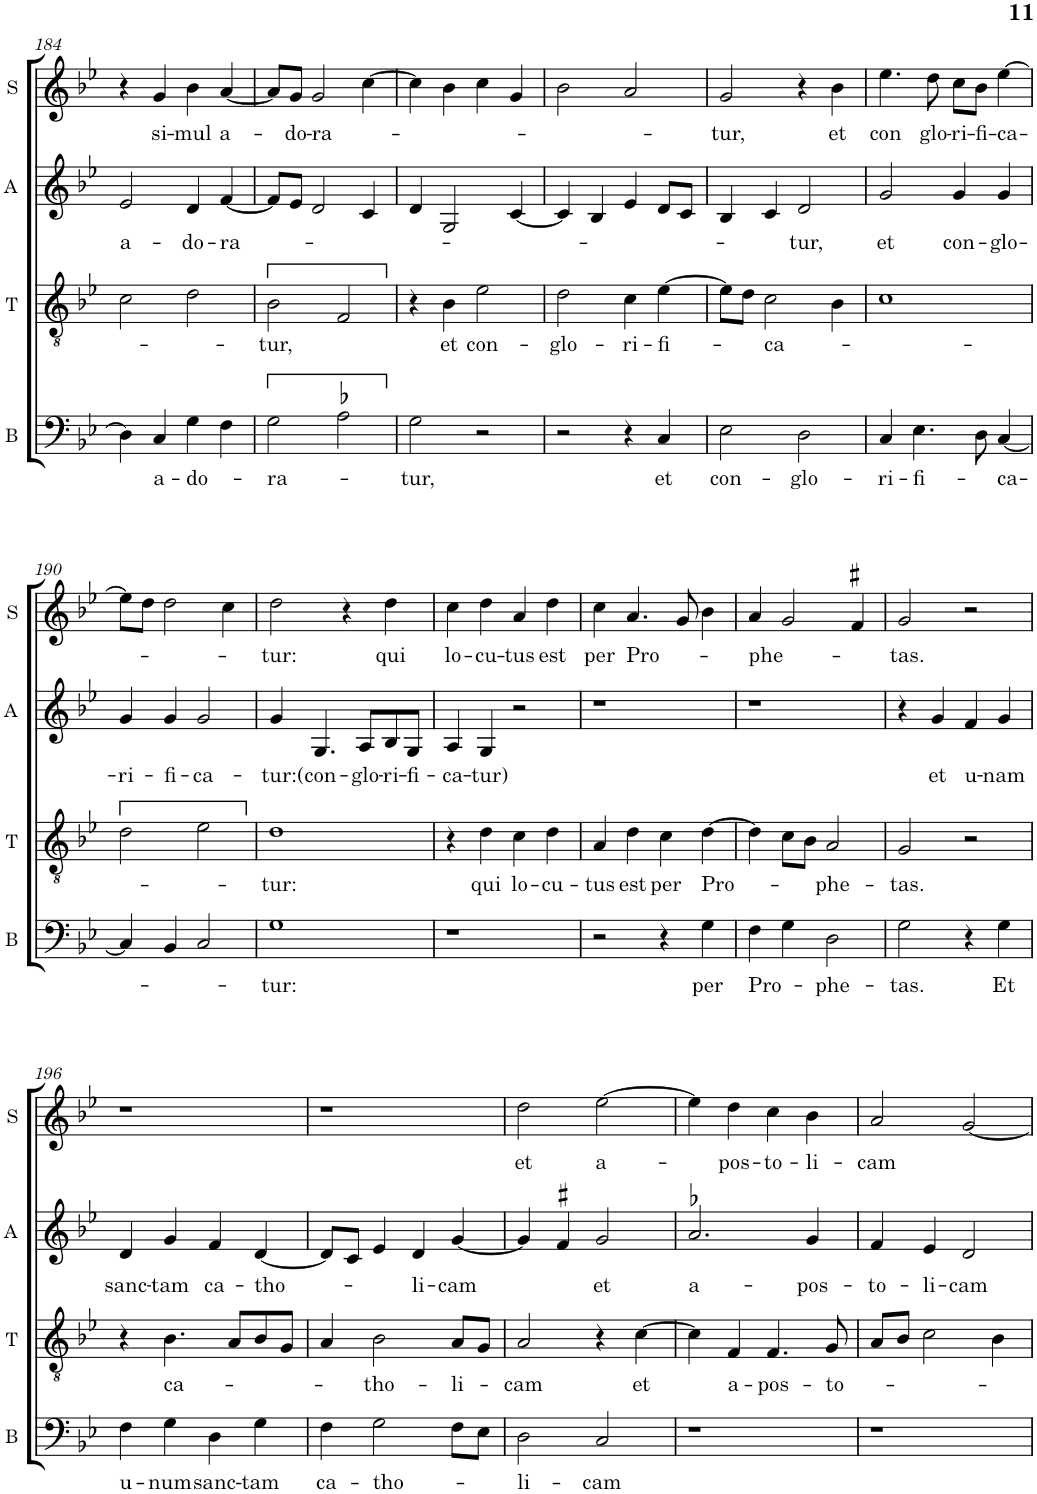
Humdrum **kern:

**kern	**text	**kern	**text	**kern	**text	**kern	**text
*part4	*part4	*part3	*part3	*part2	*part2	*part1	*part1
*staff4	*staff4	*staff3	*staff3	*staff2	*staff2	*staff1	*staff1
*I"B	*	*I"T	*	*I"A	*	*I"S	*
*I'B	*	*I'T	*	*I'A	*	*I'S	*
!!LO:PB:g=z
*clefF4	*	*clefGv2	*	*clefG2	*	*clefG2	*
*	*	*	*	*	*	*Trd4c7	*
*k[b-e-]	*	*k[b-e-]	*	*k[b-e-]	*	*k[b-e-]	*
*B-:	*	*B-:	*	*B-:	*	*B-:	*
*M2/2	*	*M2/2	*	*M2/2	*	*M2/2	*
*met(c|)	*	*met(c|)	*	*met(c|)	*	*met(c|)	*
=184	=184	=184	=184	=184	=184	=184	=184
!	!	!	!	!	!LO:LY:b	!	!
4D\]	.	2c\	.	2e-/	a-	4r	.
!	!LO:LY:b	!	!	!	!	!	!LO:LY:b
4C/	a-	.	.	.	.	4g/	si-
!	!LO:LY:b	!	!	!	!LO:LY:b	!	!LO:LY:b
4G\	-do-	2d\	.	4d/	-do-	4b-\	-mul
!	!	!	!	!	!LO:LY:b	!	!LO:LY:b
4F\	.	.	.	[4f/	-ra-	[4a/	a-
=185	=185	=185	=185	=185	=185	=185	=185
!	!LO:LY:b	!	!LO:LY:b	!	!	!	!
2G\	-ra-	2B-\	-tur,	8f/L]	.	8a/L]	.
!	!	!	!	!	!	!	!LO:LY:b
.	.	.	.	8e-/J	.	8g/J	-do-
!	!	!	!	!	!	!	!LO:LY:b
.	.	.	.	2d/	.	2g/	-ra-
2A-X\	.	2F/	.	.	.	.	.
.	.	.	.	4c/	.	[4cc\	.
=186	=186	=186	=186	=186	=186	=186	=186
!	!LO:LY:b	!	!	!	!	!	!
2G\	-tur,	4r	.	4d/	.	4cc\]	.
!	!	!	!LO:LY:b	!	!	!	!
.	.	4B-\	et	2G/	.	4b-\	.
!	!	!	!LO:LY:b	!	!	!	!
2r	.	2e-\	con-	.	.	4cc\	.
.	.	.	.	[4c/	.	4g/	.
=187	=187	=187	=187	=187	=187	=187	=187
!	!	!	!LO:LY:b	!	!	!	!
2r	.	2d\	-glo-	4c/]	.	2b-\	.
.	.	.	.	4B-/	.	.	.
!	!	!	!LO:LY:b	!	!	!	!
4r	.	4c\	-ri-	4e-/	.	2a/	.
!	!LO:LY:b	!	!LO:LY:b	!	!	!	!
4C/	et	[4e-\	-fi-	8d/L	.	.	.
.	.	.	.	8c/J	.	.	.
=188	=188	=188	=188	=188	=188	=188	=188
!	!LO:LY:b	!	!	!	!	!	!LO:LY:b
2E-\	con-	8e-\L]	.	4B-/	.	2g/	-tur,
.	.	8d\J	.	.	.	.	.
!	!	!	!LO:LY:b	!	!	!	!
.	.	2c\	-ca-	4c/	.	.	.
!	!LO:LY:b	!	!	!	!LO:LY:b	!	!
2D\	-glo-	.	.	2d/	-tur,	4r	.
!	!	!	!	!	!	!	!LO:LY:b
.	.	4B-\	.	.	.	4b-\	et
=189	=189	=189	=189	=189	=189	=189	=189
!	!LO:LY:b	!	!	!	!LO:LY:b	!	!LO:LY:b
4C/	-ri-	1c	.	2g/	et	4.ee-\	con
!	!LO:LY:b	!	!	!	!	!	!
4.E-\	-fi-	.	.	.	.	.	.
!	!	!	!	!	!	!	!LO:LY:b
.	.	.	.	.	.	8dd\	glo-
!	!	!	!	!	!LO:LY:b	!	!LO:LY:b
.	.	.	.	4g/	con-	8cc\L	-ri-
!	!	!	!	!	!	!	!LO:LY:b
8D\	.	.	.	.	.	8b-\J	-fi-
!	!LO:LY:b	!	!	!	!LO:LY:b	!	!LO:LY:b
[4C/	-ca-	.	.	4g/	-glo-	[4ee-\	-ca-
!!LO:LB:g=z
=190	=190	=190	=190	=190	=190	=190	=190
!	!	!	!	!	!LO:LY:b	!	!
4C/]	.	2d\	.	4g/	-ri-	8ee-\L]	.
.	.	.	.	.	.	8dd\J	.
!	!	!	!	!	!LO:LY:b	!	!
4BB-/	.	.	.	4g/	-fi-	2dd\	.
!	!	!	!	!	!LO:LY:b	!	!
2C/	.	2e-\	.	2g/	-ca-	.	.
.	.	.	.	.	.	4cc\	.
=191	=191	=191	=191	=191	=191	=191	=191
!	!LO:LY:b	!	!LO:LY:b	!	!LO:LY:b	!	!LO:LY:b
1G	-tur:	1d	-tur:	4g/	-tur:	2dd\	-tur:
!	!	!	!	!	!LO:LY:b	!	!
.	.	.	.	4.G/	(con-	.	.
.	.	.	.	.	.	4r	.
!	!	!	!	!	!LO:LY:b	!	!
.	.	.	.	8A/L	-glo-	.	.
!	!	!	!	!	!LO:LY:b	!	!LO:LY:b
.	.	.	.	8B-/	-ri-	4dd\	qui
!	!	!	!	!	!LO:LY:b	!	!
.	.	.	.	8G/J	-fi-	.	.
=192	=192	=192	=192	=192	=192	=192	=192
!	!	!	!	!	!LO:LY:b	!	!LO:LY:b
1r	.	4r	.	4A/	-ca-	4cc\	lo-
!	!	!	!LO:LY:b	!	!LO:LY:b	!	!LO:LY:b
.	.	4d\	qui	4G/	-tur)	4dd\	-cu-
!	!	!	!LO:LY:b	!	!	!	!LO:LY:b
.	.	4c\	lo-	2r	.	4a/	-tus
!	!	!	!LO:LY:b	!	!	!	!LO:LY:b
.	.	4d\	-cu-	.	.	4dd\	est
=193	=193	=193	=193	=193	=193	=193	=193
!	!	!	!LO:LY:b	!	!	!	!LO:LY:b
2r	.	4A/	-tus	1r	.	4cc\	per
!	!	!	!LO:LY:b	!	!	!	!LO:LY:b
.	.	4d\	est	.	.	4.a/	Pro-
!	!	!	!LO:LY:b	!	!	!	!
4r	.	4c\	per	.	.	.	.
.	.	.	.	.	.	8g/	.
!	!LO:LY:b	!	!LO:LY:b	!	!	!	!
4G\	per	[4d\	Pro-	.	.	4b-\	.
=194	=194	=194	=194	=194	=194	=194	=194
!	!LO:LY:b	!	!	!	!	!	!LO:LY:b
4F\	Pro-	4d\]	.	1r	.	4a/	-phe-
4G\	.	8c\L	.	.	.	2g/	.
.	.	8B-\J	.	.	.	.	.
!	!LO:LY:b	!	!LO:LY:b	!	!	!	!
2D\	-phe-	2A/	-phe-	.	.	.	.
.	.	.	.	.	.	4f#X/	.
=195	=195	=195	=195	=195	=195	=195	=195
!	!LO:LY:b	!	!LO:LY:b	!	!	!	!LO:LY:b
2G\	-tas.	2G/	-tas.	4r	.	2g/	-tas.
!	!	!	!	!	!LO:LY:b	!	!
.	.	.	.	4g/	et	.	.
!	!	!	!	!	!LO:LY:b	!	!
4r	.	2r	.	4f/	u-	2r	.
!	!LO:LY:b	!	!	!	!LO:LY:b	!	!
4G\	Et	.	.	4g/	-nam	.	.
!!LO:LB:g=z
=196	=196	=196	=196	=196	=196	=196	=196
!	!LO:LY:b	!	!	!	!LO:LY:b	!	!
4F\	u-	4r	.	4d/	sanc-	1r	.
!	!LO:LY:b	!	!LO:LY:b	!	!LO:LY:b	!	!
4G\	-num	4.B-\	ca-	4g/	-tam	.	.
!	!LO:LY:b	!	!	!	!LO:LY:b	!	!
4D\	sanc-	.	.	4f/	ca-	.	.
.	.	8A/L	.	.	.	.	.
!	!LO:LY:b	!	!	!	!LO:LY:b	!	!
4G\	-tam	8B-/	.	[4d/	-tho-	.	.
.	.	8G/J	.	.	.	.	.
=197	=197	=197	=197	=197	=197	=197	=197
!	!LO:LY:b	!	!	!	!	!	!
4F\	ca-	4A/	.	8d/L]	.	1r	.
.	.	.	.	8c/J	.	.	.
!	!LO:LY:b	!	!LO:LY:b	!	!	!	!
2G\	-tho-	2B-\	-tho-	4e-/	.	.	.
!	!	!	!	!	!LO:LY:b	!	!
.	.	.	.	4d/	-li-	.	.
!	!	!	!LO:LY:b	!	!LO:LY:b	!	!
8F\L	.	8A/L	-li-	[4g/	-cam	.	.
8E-\J	.	8G/J	.	.	.	.	.
=198	=198	=198	=198	=198	=198	=198	=198
!	!LO:LY:b	!	!LO:LY:b	!	!	!	!LO:LY:b
2D\	-li-	2A/	-cam	4g/]	.	2dd\	et
.	.	.	.	4f#X/	.	.	.
!	!LO:LY:b	!	!	!	!LO:LY:b	!	!LO:LY:b
2C/	-cam	4r	.	2g/	et	[2ee-\	a-
!	!	!	!LO:LY:b	!	!	!	!
.	.	[4c\	et	.	.	.	.
=199	=199	=199	=199	=199	=199	=199	=199
!	!	!	!	!	!LO:LY:b	!	!
1r	.	4c\]	.	2.a-X/	a-	4ee-\]	.
!	!	!	!LO:LY:b	!	!	!	!LO:LY:b
.	.	4F/	a-	.	.	4dd\	-pos-
!	!	!	!LO:LY:b	!	!	!	!LO:LY:b
.	.	4.F/	-pos-	.	.	4cc\	-to-
!	!	!	!	!	!LO:LY:b	!	!LO:LY:b
.	.	.	.	4g/	-pos-	4b-\	-li-
!	!	!	!LO:LY:b	!	!	!	!
.	.	8G/	-to-	.	.	.	.
=200	=200	=200	=200	=200	=200	=200	=200
!	!	!	!	!	!LO:LY:b	!	!LO:LY:b
1r	.	8A/L	.	4f/	-to-	2a/	-cam
.	.	8B-/J	.	.	.	.	.
!	!	!	!	!	!LO:LY:b	!	!
.	.	2c\	.	4e-/	-li-	.	.
!	!	!	!	!	!LO:LY:b	!	!
.	.	.	.	2d/	-cam	[2g/	.
.	.	4B-\	.	.	.	.	.
=	=	=	=	=	=	=	=
*-	*-	*-	*-	*-	*-	*-	*-
